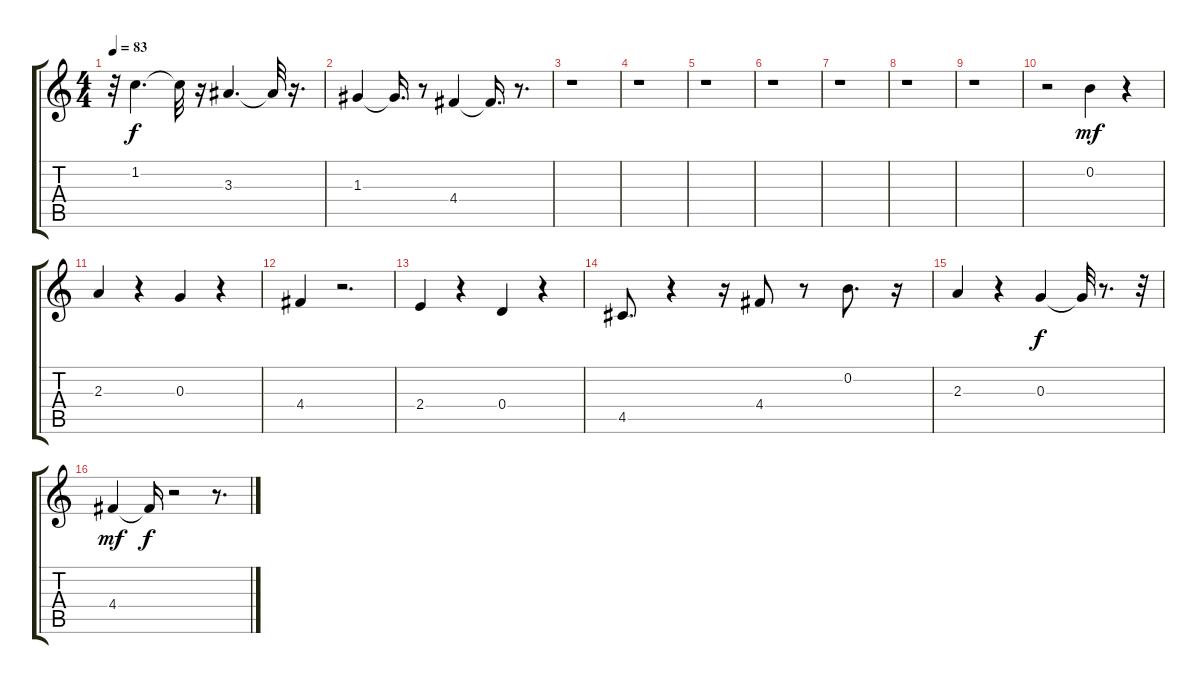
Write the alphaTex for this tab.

\track "" {instrument acousticguitarnylon}
\staff {score tabs}
\tuning (E4 B3 G3 D3 A2 E2) {hide}
\ts (4 4)
\tempo 83
\clef g2
\ks c
r.32{dy f} 1.2.4{d} 1.2{t}.32 r.16 3.3.4{d} 3.3{t}.32 r.16{d} |
1.3.4 1.3{t}.16{d} r.8 4.4.4 4.4{t}.16{d} r.8{d} |
r.1 |
r.1 |
r.1 |
r.1 |
r.1 |
r.1 |
r.1 |
r.2 0.2.4{dy mf} r.4 |
2.3.4 r.4 0.3.4 r.4 |
4.4.4 r.2{d} |
2.4.4 r.4 0.4.4 r.4 |
4.5.8{d} r.4 r.16 4.4.8 r.8 0.2.8{d} r.16 |
2.3.4 r.4 0.3.4{dy f} 0.3{t}.32 r.8{d} r.32 |
4.4.4{dy mf} 4.4{t}.16{dy f} r.2 r.8{d}
